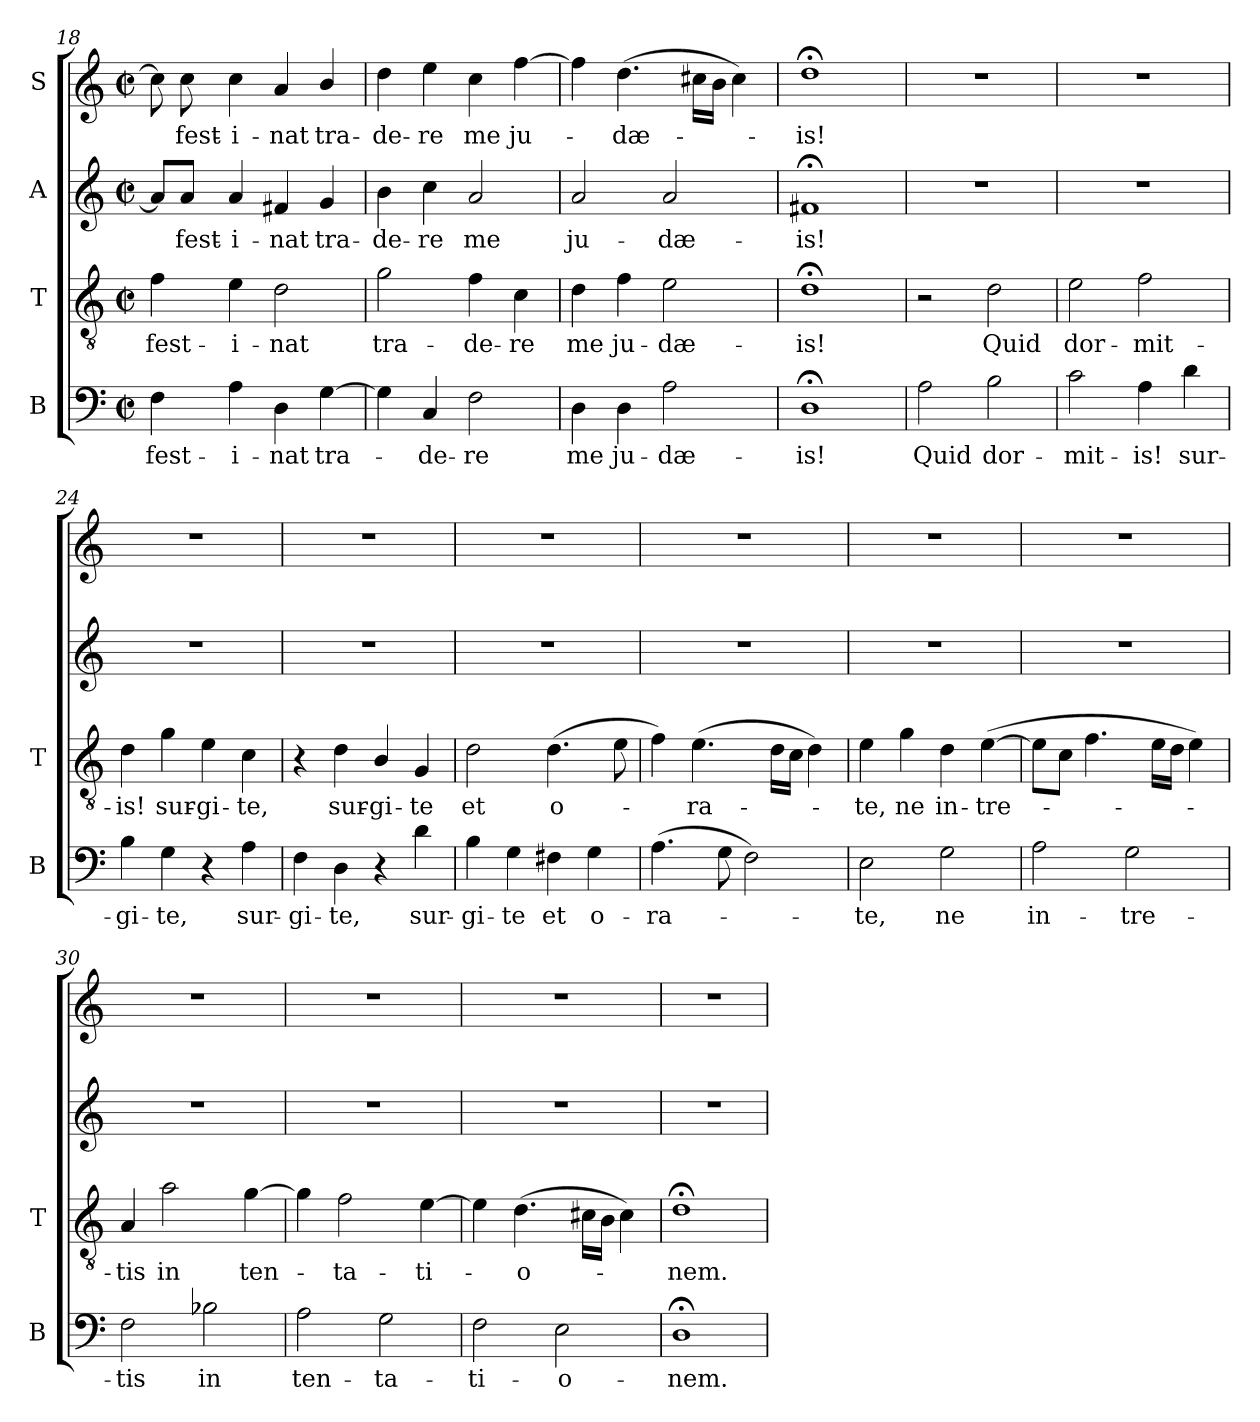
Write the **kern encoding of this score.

**kern	**text	**kern	**text	**kern	**text	**kern	**text
*part4	*part4	*part3	*part3	*part2	*part2	*part1	*part1
*staff4	*staff4	*staff3	*staff3	*staff2	*staff2	*staff1	*staff1
*I"B	*	*I"T	*	*I"A	*	*I"S	*
*I'B	*	*I'T	*	*	*	*	*
*clefF4	*	*clefGv2	*	*clefG2	*	*clefG2	*
*k[]	*	*k[]	*	*k[]	*	*k[]	*
*C:	*	*C:	*	*C:	*	*C:	*
*M2/2	*	*M2/2	*	*M2/2	*	*M2/2	*
*met(c|)	*	*met(c|)	*	*met(c|)	*	*met(c|)	*
=18	=18	=18	=18	=18	=18	=18	=18
!	!LO:LY:b	!	!LO:LY:b	!	!	!	!
4F\	fest-	4f\	fest-	8a/L]	.	8cc\]	.
!	!	!	!	!	!LO:LY:b	!	!LO:LY:b
.	.	.	.	8a/J	fest-	8cc\	fest-
!	!LO:LY:b	!	!LO:LY:b	!	!LO:LY:b:rj	!	!LO:LY:b:rj
4A\	-i-	4e\	-i-	4a/	-i-	4cc\	-i-
!	!LO:LY:b	!	!LO:LY:b	!	!LO:LY:b	!	!LO:LY:b
4D\	-nat	2d\	-nat	4f#X/	-nat	4a/	-nat
!	!LO:LY:b	!	!	!	!LO:LY:b	!	!LO:LY:b
[>4G\	tra-	.	.	4g/	tra-	4b/	tra-
=19	=19	=19	=19	=19	=19	=19	=19
!	!	!	!LO:LY:b	!	!LO:LY:b	!	!LO:LY:b
4G\]	.	2g\	tra-	4b\	-de-	4dd\	-de-
!	!LO:LY:b	!	!	!	!LO:LY:b:rj	!	!LO:LY:b:rj
4C/	-de-	.	.	4cc\	-re	4ee\	-re
!	!LO:LY:b:rj	!	!LO:LY:b	!	!LO:LY:b	!	!LO:LY:b
2F\	-re	4f\	-de-	2a/	me	4cc\	me
!	!	!	!LO:LY:b:rj	!	!	!	!LO:LY:b
.	.	4c\	-re	.	.	[>4ff\	ju-
=20	=20	=20	=20	=20	=20	=20	=20
!	!LO:LY:b	!	!LO:LY:b	!	!LO:LY:b	!	!
4D\	me	4d\	me	2a/	ju-	4ff\]	.
!	!LO:LY:b	!	!LO:LY:b	!	!	!	!LO:LY:b
4D\	ju-	4f\	ju-	.	.	(>4.dd\	-dæ-
!	!LO:LY:b:rj	!	!LO:LY:b:rj	!	!LO:LY:b	!	!
2A\	-dæ-	2e\	-dæ-	2a/	-dæ-	.	.
.	.	.	.	.	.	16cc#\LL	.
.	.	.	.	.	.	16b\JJ	.
.	.	.	.	.	.	4cc#\)	.
=21	=21	=21	=21	=21	=21	=21	=21
!	!LO:LY:b	!	!LO:LY:b	!	!LO:LY:b	!	!LO:LY:b
1D;<	-is!	1d;<	-is!	1f#X;	-is!	1dd;<	-is!
!!LO:LB:g=z
=22	=22	=22	=22	=22	=22	=22	=22
!	!LO:LY:b	!	!	!	!	!	!
2A\	Quid	2r	.	1r	.	1r	.
!	!LO:LY:b	!	!LO:LY:b	!	!	!	!
2B\	dor-	2d\	Quid	.	.	.	.
=23	=23	=23	=23	=23	=23	=23	=23
!	!LO:LY:b	!	!LO:LY:b	!	!	!	!
2c\	-mit-	2e\	dor-	1r	.	1r	.
!	!LO:LY:b	!	!LO:LY:b	!	!	!	!
4A\	-is!	2f\	-mit-	.	.	.	.
!	!LO:LY:b	!	!	!	!	!	!
4d\	sur-	.	.	.	.	.	.
=24	=24	=24	=24	=24	=24	=24	=24
!	!LO:LY:b	!	!LO:LY:b	!	!	!	!
4B\	-gi-	4d\	-is!	1r	.	1r	.
!	!LO:LY:b:rj	!	!LO:LY:b	!	!	!	!
4G\	-te,	4g\	sur-	.	.	.	.
!	!	!	!LO:LY:b	!	!	!	!
4r	.	4e\	-gi-	.	.	.	.
!	!LO:LY:b	!	!LO:LY:b:rj	!	!	!	!
4A\	sur-	4c\	-te,	.	.	.	.
=25	=25	=25	=25	=25	=25	=25	=25
!	!LO:LY:b	!	!	!	!	!	!
4F\	-gi-	4r	.	1r	.	1r	.
!	!LO:LY:b:rj	!	!LO:LY:b	!	!	!	!
4D\	-te,	4d\	sur-	.	.	.	.
!	!	!	!LO:LY:b	!	!	!	!
4r	.	4B/	-gi-	.	.	.	.
!	!LO:LY:b	!	!LO:LY:b:rj	!	!	!	!
4d\	sur-	4G/	-te	.	.	.	.
=26	=26	=26	=26	=26	=26	=26	=26
!	!LO:LY:b	!	!LO:LY:b	!	!	!	!
4B\	-gi-	2d\	et	1r	.	1r	.
!	!LO:LY:b:rj	!	!	!	!	!	!
4G\	-te	.	.	.	.	.	.
!	!LO:LY:b	!	!LO:LY:b	!	!	!	!
4F#X\	et	(>4.d\	o-	.	.	.	.
!	!LO:LY:b	!	!	!	!	!	!
4G\	o-	.	.	.	.	.	.
.	.	8e\	.	.	.	.	.
=27	=27	=27	=27	=27	=27	=27	=27
!	!LO:LY:b	!	!	!	!	!	!
(>4.A\	-ra-	4f\)	.	1r	.	1r	.
!	!	!	!LO:LY:b	!	!	!	!
.	.	(>4.e\	-ra-	.	.	.	.
8G\	.	.	.	.	.	.	.
2F\)	.	.	.	.	.	.	.
.	.	16d\LL	.	.	.	.	.
.	.	16c\JJ	.	.	.	.	.
.	.	4d\)	.	.	.	.	.
!!LO:LB:g=z
=28	=28	=28	=28	=28	=28	=28	=28
!	!LO:LY:b	!	!LO:LY:b	!	!	!	!
2E\	-te,	4e\	-te,	1r	.	1r	.
!	!	!	!LO:LY:b	!	!	!	!
.	.	4g\	ne	.	.	.	.
!	!LO:LY:b	!	!LO:LY:b	!	!	!	!
2G\	ne	4d\	in-	.	.	.	.
!	!	!	!LO:LY:b	!	!	!	!
.	.	(>[>4e\	-tre-	.	.	.	.
=29	=29	=29	=29	=29	=29	=29	=29
!	!LO:LY:b	!	!	!	!	!	!
2A\	in-	8e\L]	.	1r	.	1r	.
.	.	8c\J	.	.	.	.	.
.	.	4.f\	.	.	.	.	.
!	!LO:LY:b	!	!	!	!	!	!
2G\	-tre-	.	.	.	.	.	.
.	.	16e\LL	.	.	.	.	.
.	.	16d\JJ	.	.	.	.	.
.	.	4e\)	.	.	.	.	.
=30	=30	=30	=30	=30	=30	=30	=30
!	!LO:LY:b	!	!LO:LY:b	!	!	!	!
2F\	-tis	4A/	-tis	1r	.	1r	.
!	!	!	!LO:LY:b	!	!	!	!
.	.	2a\	in	.	.	.	.
!	!LO:LY:b	!	!	!	!	!	!
2B-\	in	.	.	.	.	.	.
!	!	!	!LO:LY:b	!	!	!	!
.	.	[>4g\	ten-	.	.	.	.
=31	=31	=31	=31	=31	=31	=31	=31
!	!LO:LY:b	!	!	!	!	!	!
2A\	ten-	4g\]	.	1r	.	1r	.
!	!	!	!LO:LY:b	!	!	!	!
.	.	2f\	-ta-	.	.	.	.
!	!LO:LY:b	!	!	!	!	!	!
2G\	-ta-	.	.	.	.	.	.
!	!	!	!LO:LY:b	!	!	!	!
.	.	[>4e\	-ti-	.	.	.	.
=32	=32	=32	=32	=32	=32	=32	=32
!	!LO:LY:b	!	!	!	!	!	!
2F\	-ti-	4e\]	.	1r	.	1r	.
!	!	!	!LO:LY:b	!	!	!	!
.	.	(>4.d\	-o-	.	.	.	.
!	!LO:LY:b	!	!	!	!	!	!
2E\	-o-	.	.	.	.	.	.
.	.	16c#\LL	.	.	.	.	.
.	.	16B\JJ	.	.	.	.	.
.	.	4c#\)	.	.	.	.	.
=33	=33	=33	=33	=33	=33	=33	=33
!	!LO:LY:b	!	!LO:LY:b	!	!	!	!
1D;<	-nem.	1d;<	-nem.	1r	.	1r	.
=	=	=	=	=	=	=	=
*-	*-	*-	*-	*-	*-	*-	*-
